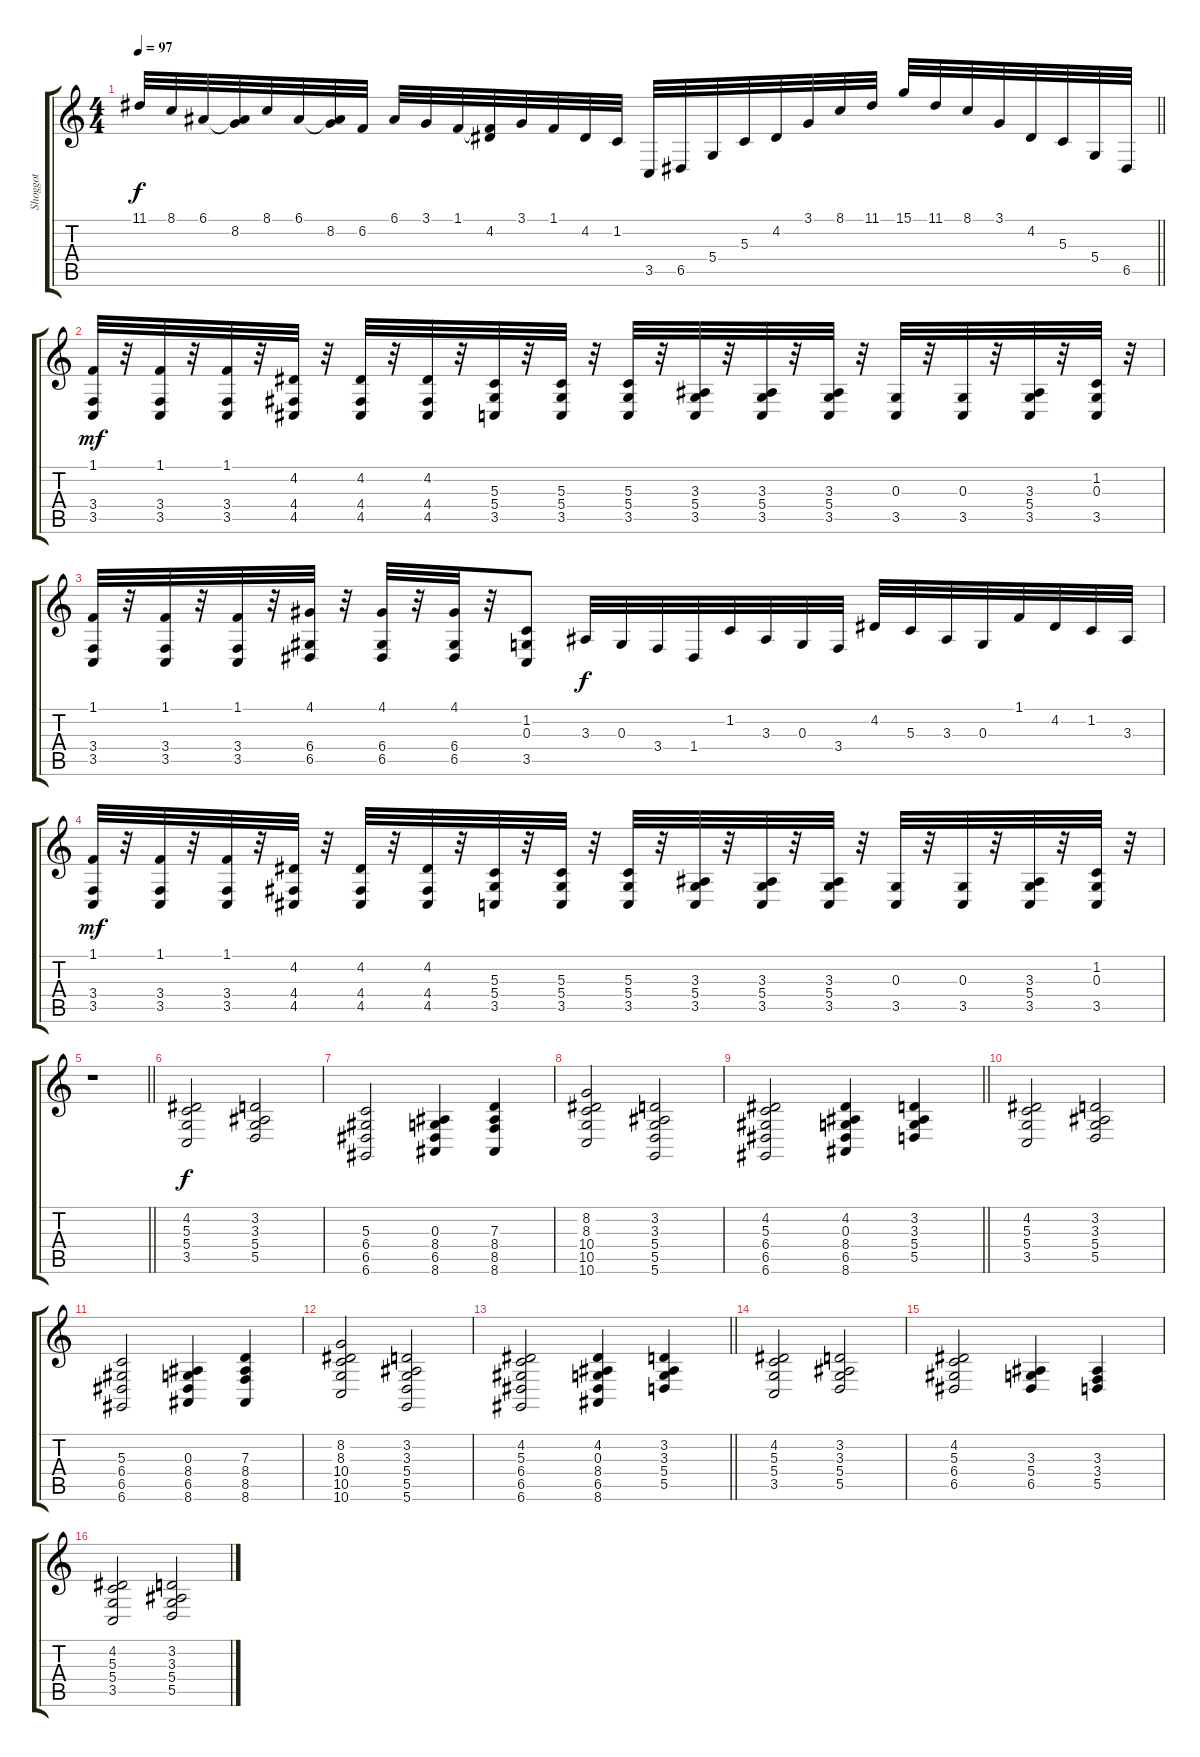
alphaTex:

\track ("Shoggot" "Shoggot") {instrument synthstrings1}
\staff {score tabs}
\tuning (E4 B3 G3 D3 A2 D2) {hide}
\ts (4 4)
\tempo 97
\clef g2
\barLineRight lightlight
\ks c
11.1.32{dy f} 8.1.32 6.1.32 (6.1{t} 8.2).32 8.1.32 6.1.32 (6.1{t} 8.2).32 6.2.32 6.1.32 3.1.32 1.1.32 (1.1{t} 4.2).32 3.1.32 1.1.32 4.2.32 1.2.32 3.5.32 6.5.32 5.4.32 5.3.32 4.2.32 3.1.32 8.1.32 11.1.32 15.1.32 11.1.32 8.1.32 3.1.32 4.2.32 5.3.32 5.4.32 6.5.32 |
(1.1 3.4 3.5).32{dy mf} r.32 (1.1 3.4 3.5).32 r.32 (1.1 3.4 3.5).32 r.32 (4.2 4.4 4.5).32 r.32 (4.2 4.4 4.5).32 r.32 (4.2 4.4 4.5).32 r.32 (5.3 5.4 3.5).32 r.32 (5.3 5.4 3.5).32 r.32 (5.3 5.4 3.5).32 r.32 (3.3 5.4 3.5).32 r.32 (3.3 5.4 3.5).32 r.32 (3.3 5.4 3.5).32 r.32 (0.3 3.5).32 r.32 (0.3 3.5).32 r.32 (3.3 5.4 3.5).32 r.32 (1.2 0.3 3.5).32 r.32 |
(1.1 3.4 3.5).32 r.32 (1.1 3.4 3.5).32 r.32 (1.1 3.4 3.5).32 r.32 (4.1 6.4 6.5).32 r.32 (4.1 6.4 6.5).32 r.32 (4.1 6.4 6.5).32 r.32 (1.2 0.3 3.5).8 3.3.32{dy f} 0.3.32 3.4.32 1.4.32 1.2.32 3.3.32 0.3.32 3.4.32 4.2.32 5.3.32 3.3.32 0.3.32 1.1.32 4.2.32 1.2.32 3.3.32 |
(1.1 3.4 3.5).32{dy mf} r.32 (1.1 3.4 3.5).32 r.32 (1.1 3.4 3.5).32 r.32 (4.2 4.4 4.5).32 r.32 (4.2 4.4 4.5).32 r.32 (4.2 4.4 4.5).32 r.32 (5.3 5.4 3.5).32 r.32 (5.3 5.4 3.5).32 r.32 (5.3 5.4 3.5).32 r.32 (3.3 5.4 3.5).32 r.32 (3.3 5.4 3.5).32 r.32 (3.3 5.4 3.5).32 r.32 (0.3 3.5).32 r.32 (0.3 3.5).32 r.32 (3.3 5.4 3.5).32 r.32 (1.2 0.3 3.5).32 r.32 |
\barLineRight lightlight
r.1 |
(4.2 5.3 5.4 3.5).2{dy f volume 11 instrument synthstrings1} (3.2 3.3 5.4 5.5).2 |
(5.3 6.4 6.5 6.6).2 (0.3 8.4 6.5 8.6).4 (7.3 8.4 8.5 8.6).4 |
(8.2 8.3 10.4 10.5 10.6).2 (3.2 3.3 5.4 5.5 5.6).2 |
\barLineRight lightlight
(4.2 5.3 6.4 6.5 6.6).2 (4.2 0.3 8.4 6.5 8.6).4 (3.2 3.3 5.4 5.5).4 |
(4.2 5.3 5.4 3.5).2 (3.2 3.3 5.4 5.5).2 |
(5.3 6.4 6.5 6.6).2 (0.3 8.4 6.5 8.6).4 (7.3 8.4 8.5 8.6).4 |
(8.2 8.3 10.4 10.5 10.6).2 (3.2 3.3 5.4 5.5 5.6).2 |
\barLineRight lightlight
(4.2 5.3 6.4 6.5 6.6).2 (4.2 0.3 8.4 6.5 8.6).4 (3.2 3.3 5.4 5.5).4 |
(4.2 5.3 5.4 3.5).2 (3.2 3.3 5.4 5.5).2 |
(4.2 5.3 6.4 6.5).2 (3.3 5.4 6.5).4 (3.3 3.4 5.5).4 |
(4.2 5.3 5.4 3.5).2 (3.2 3.3 5.4 5.5).2
